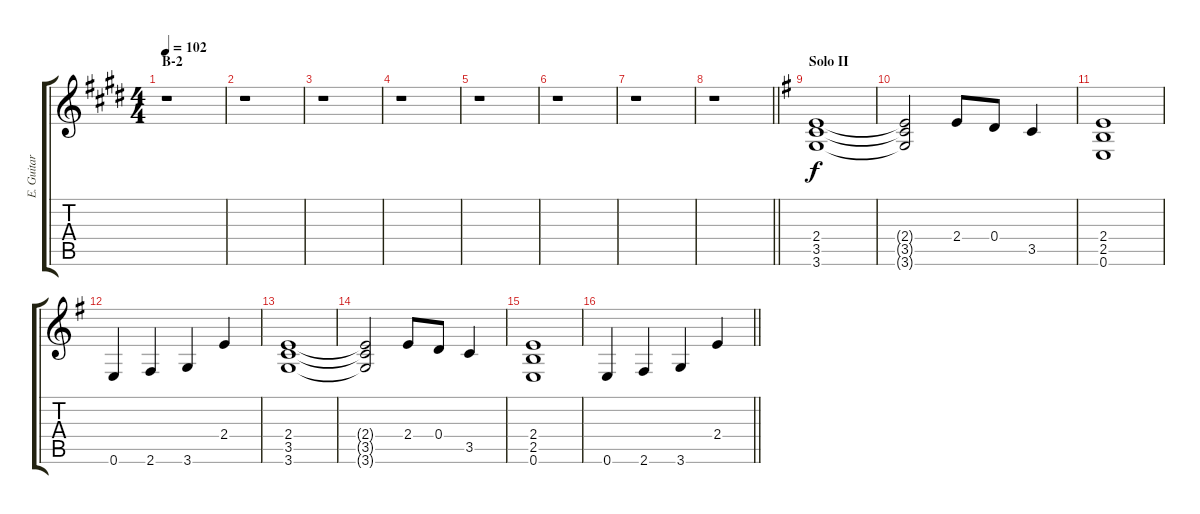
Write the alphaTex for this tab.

\track ("E. Guitar II" "E. Guitar ") {instrument overdrivenguitar}
\staff {score tabs}
\tuning (E4 B3 G3 D3 A2 E2) {hide}
\ts (4 4)
\section ("" "B-2")
\tempo 102
\clef g2
\ks e
r.1{dy f} |
r.1 |
r.1 |
r.1 |
r.1 |
r.1 |
r.1 |
\barLineRight lightlight
r.1 |
\section ("" "Solo II")
\ks g
(2.4 3.5 3.6).1 |
(2.4{t} 3.5{t} 3.6{t}).2 2.4.8 0.4.8 3.5.4 |
(2.4 2.5 0.6).1 |
0.6.4 2.6.4 3.6.4 2.4.4 |
(2.4 3.5 3.6).1 |
(2.4{t} 3.5{t} 3.6{t}).2 2.4.8 0.4.8 3.5.4 |
(2.4 2.5 0.6).1 |
\barLineRight lightlight
0.6.4 2.6.4 3.6.4 2.4.4
